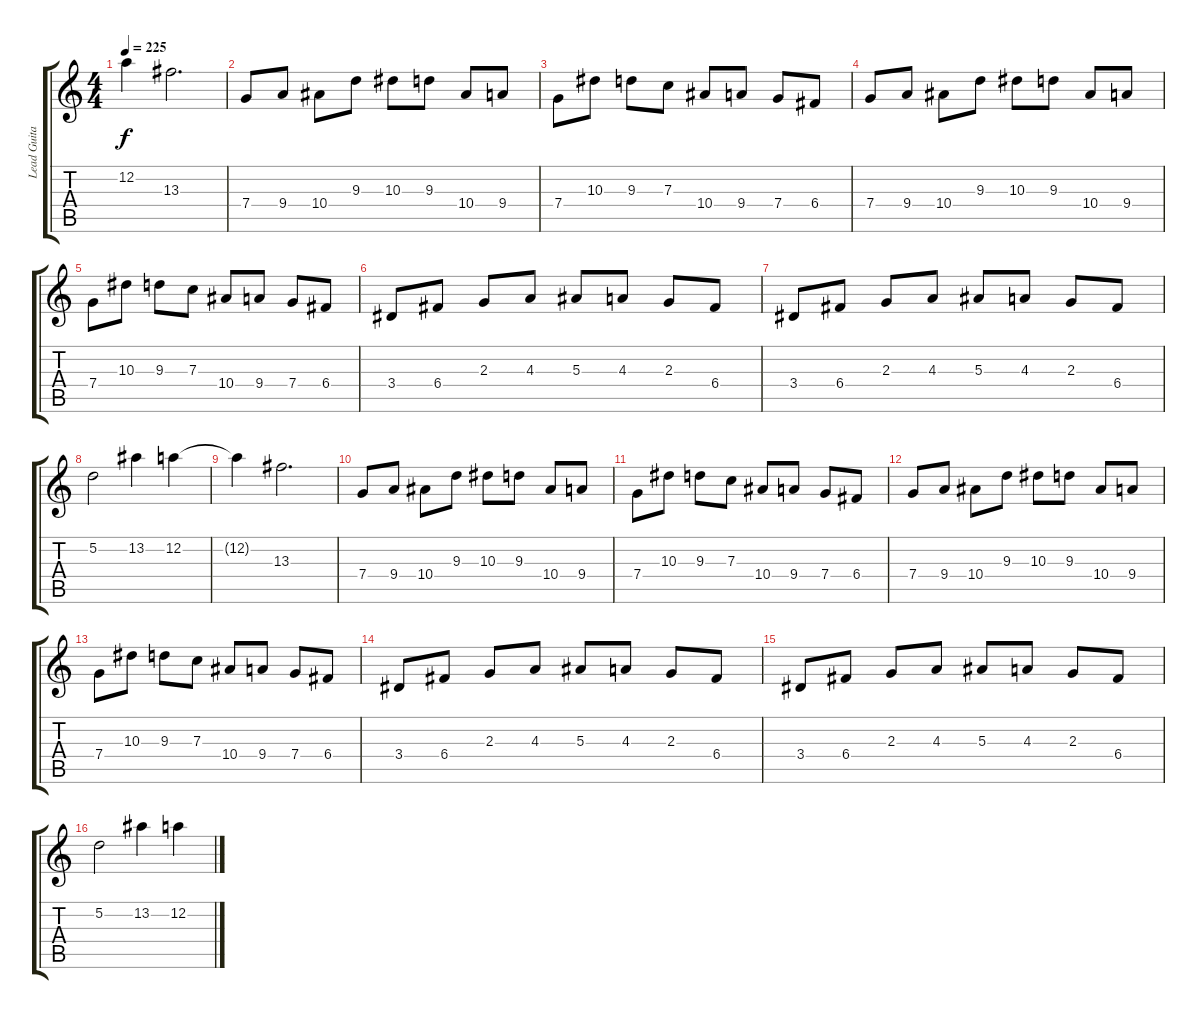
\track ("Lead Guitar" "Lead Guita") {instrument distortionguitar}
\staff {score tabs}
\tuning (D4 A3 F3 C3 G2 C2) {hide}
\ts (4 4)
\tempo 225
\clef g2
\ks c
12.2{t}.4{dy f} 13.3.2{d} |
7.4.8 9.4.8 10.4.8 9.3.8 10.3.8 9.3.8 10.4.8 9.4.8 |
7.4.8 10.3.8 9.3.8 7.3.8 10.4.8 9.4.8 7.4.8 6.4.8 |
7.4.8 9.4.8 10.4.8 9.3.8 10.3.8 9.3.8 10.4.8 9.4.8 |
7.4.8 10.3.8 9.3.8 7.3.8 10.4.8 9.4.8 7.4.8 6.4.8 |
3.4.8 6.4.8 2.3.8 4.3.8 5.3.8 4.3.8 2.3.8 6.4.8 |
3.4.8 6.4.8 2.3.8 4.3.8 5.3.8 4.3.8 2.3.8 6.4.8 |
5.2.2 13.2.4 12.2.4 |
12.2{t}.4 13.3.2{d} |
7.4.8 9.4.8 10.4.8 9.3.8 10.3.8 9.3.8 10.4.8 9.4.8 |
7.4.8 10.3.8 9.3.8 7.3.8 10.4.8 9.4.8 7.4.8 6.4.8 |
7.4.8 9.4.8 10.4.8 9.3.8 10.3.8 9.3.8 10.4.8 9.4.8 |
7.4.8 10.3.8 9.3.8 7.3.8 10.4.8 9.4.8 7.4.8 6.4.8 |
3.4.8 6.4.8 2.3.8 4.3.8 5.3.8 4.3.8 2.3.8 6.4.8 |
3.4.8 6.4.8 2.3.8 4.3.8 5.3.8 4.3.8 2.3.8 6.4.8 |
5.2.2 13.2.4 12.2.4
